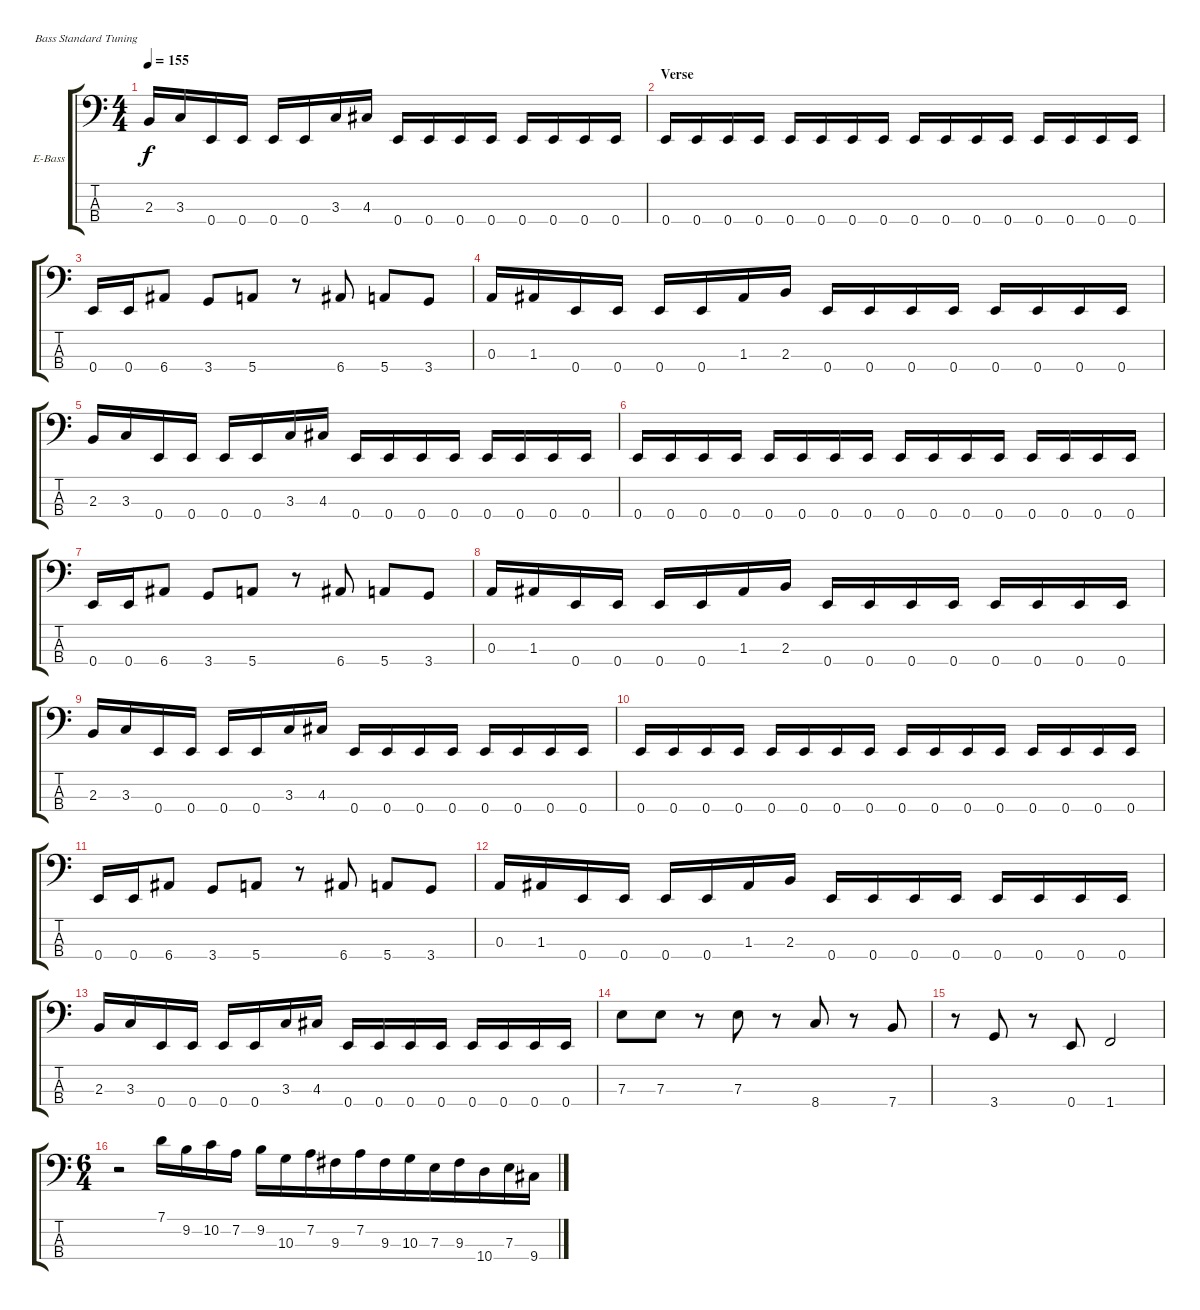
\bracketExtendMode groupsimilarinstruments
\firstSystemTrackNameOrientation horizontal
\otherSystemsTrackNameOrientation horizontal
\track ("David Ellefson" "E-Bass") {instrument electricbassfinger}
\staff {score tabs}
\tuning (G2 D2 A1 E1)
\ts (4 4)
\tempo 155
\clef f4
\ks c
2.3.16{dy f} 3.3.16 0.4.16 0.4.16 0.4.16 0.4.16 3.3.16 4.3.16 0.4.16 0.4.16 0.4.16 0.4.16 0.4.16 0.4.16 0.4.16 0.4.16 |
\section ("" "Verse")
0.4.16 0.4.16 0.4.16 0.4.16 0.4.16 0.4.16 0.4.16 0.4.16 0.4.16 0.4.16 0.4.16 0.4.16 0.4.16 0.4.16 0.4.16 0.4.16 |
0.4.16 0.4.16 6.4.8 3.4.8 5.4.8 r.8 6.4.8 5.4.8 3.4.8 |
0.3.16 1.3.16 0.4.16 0.4.16 0.4.16 0.4.16 1.3.16 2.3.16 0.4.16 0.4.16 0.4.16 0.4.16 0.4.16 0.4.16 0.4.16 0.4.16 |
2.3.16 3.3.16 0.4.16 0.4.16 0.4.16 0.4.16 3.3.16 4.3.16 0.4.16 0.4.16 0.4.16 0.4.16 0.4.16 0.4.16 0.4.16 0.4.16 |
0.4.16 0.4.16 0.4.16 0.4.16 0.4.16 0.4.16 0.4.16 0.4.16 0.4.16 0.4.16 0.4.16 0.4.16 0.4.16 0.4.16 0.4.16 0.4.16 |
0.4.16 0.4.16 6.4.8 3.4.8 5.4.8 r.8 6.4.8 5.4.8 3.4.8 |
0.3.16 1.3.16 0.4.16 0.4.16 0.4.16 0.4.16 1.3.16 2.3.16 0.4.16 0.4.16 0.4.16 0.4.16 0.4.16 0.4.16 0.4.16 0.4.16 |
2.3.16 3.3.16 0.4.16 0.4.16 0.4.16 0.4.16 3.3.16 4.3.16 0.4.16 0.4.16 0.4.16 0.4.16 0.4.16 0.4.16 0.4.16 0.4.16 |
0.4.16 0.4.16 0.4.16 0.4.16 0.4.16 0.4.16 0.4.16 0.4.16 0.4.16 0.4.16 0.4.16 0.4.16 0.4.16 0.4.16 0.4.16 0.4.16 |
0.4.16 0.4.16 6.4.8 3.4.8 5.4.8 r.8 6.4.8 5.4.8 3.4.8 |
0.3.16 1.3.16 0.4.16 0.4.16 0.4.16 0.4.16 1.3.16 2.3.16 0.4.16 0.4.16 0.4.16 0.4.16 0.4.16 0.4.16 0.4.16 0.4.16 |
2.3.16 3.3.16 0.4.16 0.4.16 0.4.16 0.4.16 3.3.16 4.3.16 0.4.16 0.4.16 0.4.16 0.4.16 0.4.16 0.4.16 0.4.16 0.4.16 |
7.3.8 7.3.8 r.8 7.3.8 r.8 8.4.8 r.8 7.4.8 |
r.8 3.4.8 r.8 0.4.8 1.4.2 |
\ts (6 4)
\beaming (8 6 6)
r.2 7.1.16 9.2.16 10.2.16 7.2.16 9.2.16 10.3.16 7.2.16 9.3.16 7.2.16 9.3.16 10.3.16 7.3.16 9.3.16 10.4.16 7.3.16 9.4.16
